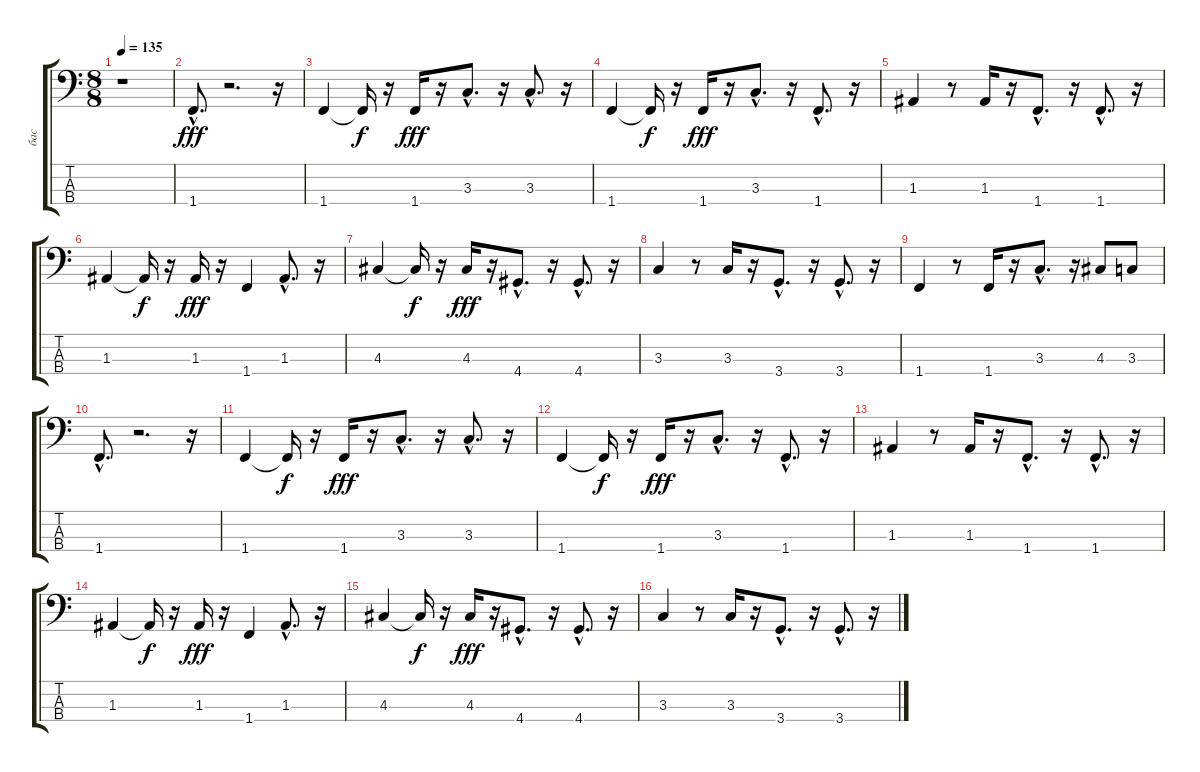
\track ("бас" "бас") {instrument fretlessbass}
\staff {score tabs}
\tuning (G2 D2 A1 E1) {hide}
\ts (8 8)
\tempo 135
\clef f4
\ks c
r.1{dy fff instrument fretlessbass} |
1.4{hac}.8{d} r.2{d} r.16 |
1.4.4 1.4{t}.16{dy f} r.16 1.4.16{dy fff} r.16 3.3{hac}.8{d} r.16 3.3{hac}.8{d} r.16 |
1.4.4 1.4{t}.16{dy f} r.16 1.4.16{dy fff} r.16 3.3{hac}.8{d} r.16 1.4{hac}.8{d} r.16 |
1.3.4 r.8 1.3.16 r.16 1.4{hac}.8{d} r.16 1.4{hac}.8{d} r.16 |
1.3.4 1.3{t}.16{dy f} r.16 1.3.16{dy fff} r.16 1.4.4 1.3{hac}.8{d} r.16 |
4.3.4 4.3{t}.16{dy f} r.16 4.3.16{dy fff} r.16 4.4{hac}.8{d} r.16 4.4{hac}.8{d} r.16 |
3.3.4 r.8 3.3.16 r.16 3.4{hac}.8{d} r.16 3.4{hac}.8{d} r.16 |
1.4.4 r.8 1.4.16 r.16 3.3{hac}.8{d} r.16 4.3.8 3.3.8 |
1.4{hac}.8{d} r.2{d} r.16 |
1.4.4 1.4{t}.16{dy f} r.16 1.4.16{dy fff} r.16 3.3{hac}.8{d} r.16 3.3{hac}.8{d} r.16 |
1.4.4 1.4{t}.16{dy f} r.16 1.4.16{dy fff} r.16 3.3{hac}.8{d} r.16 1.4{hac}.8{d} r.16 |
1.3.4 r.8 1.3.16 r.16 1.4{hac}.8{d} r.16 1.4{hac}.8{d} r.16 |
1.3.4 1.3{t}.16{dy f} r.16 1.3.16{dy fff} r.16 1.4.4 1.3{hac}.8{d} r.16 |
4.3.4 4.3{t}.16{dy f} r.16 4.3.16{dy fff} r.16 4.4{hac}.8{d} r.16 4.4{hac}.8{d} r.16 |
3.3.4 r.8 3.3.16 r.16 3.4{hac}.8{d} r.16 3.4{hac}.8{d} r.16
